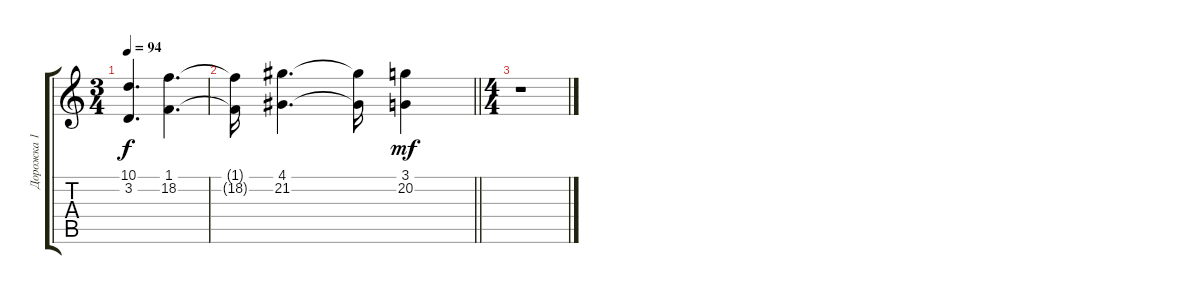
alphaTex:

\track ("Дорожка 1" "Дорожка 1") {instrument stringensemble1}
\staff {score tabs}
\tuning (E4 B3 G3 D3 A2 E2) {hide}
\ts (3 4)
\tempo 94
\clef g2
\ks c
(10.1{t} 3.2{t}).4{d dy f} (1.1 18.2).4{d} |
\barLineRight lightlight
(1.1{t} 18.2{t}).16 (4.1 21.2).4{d} (4.1{t} 21.2{t}).16 (3.1 20.2).4{dy mf} |
\ts (4 4)
r.1
